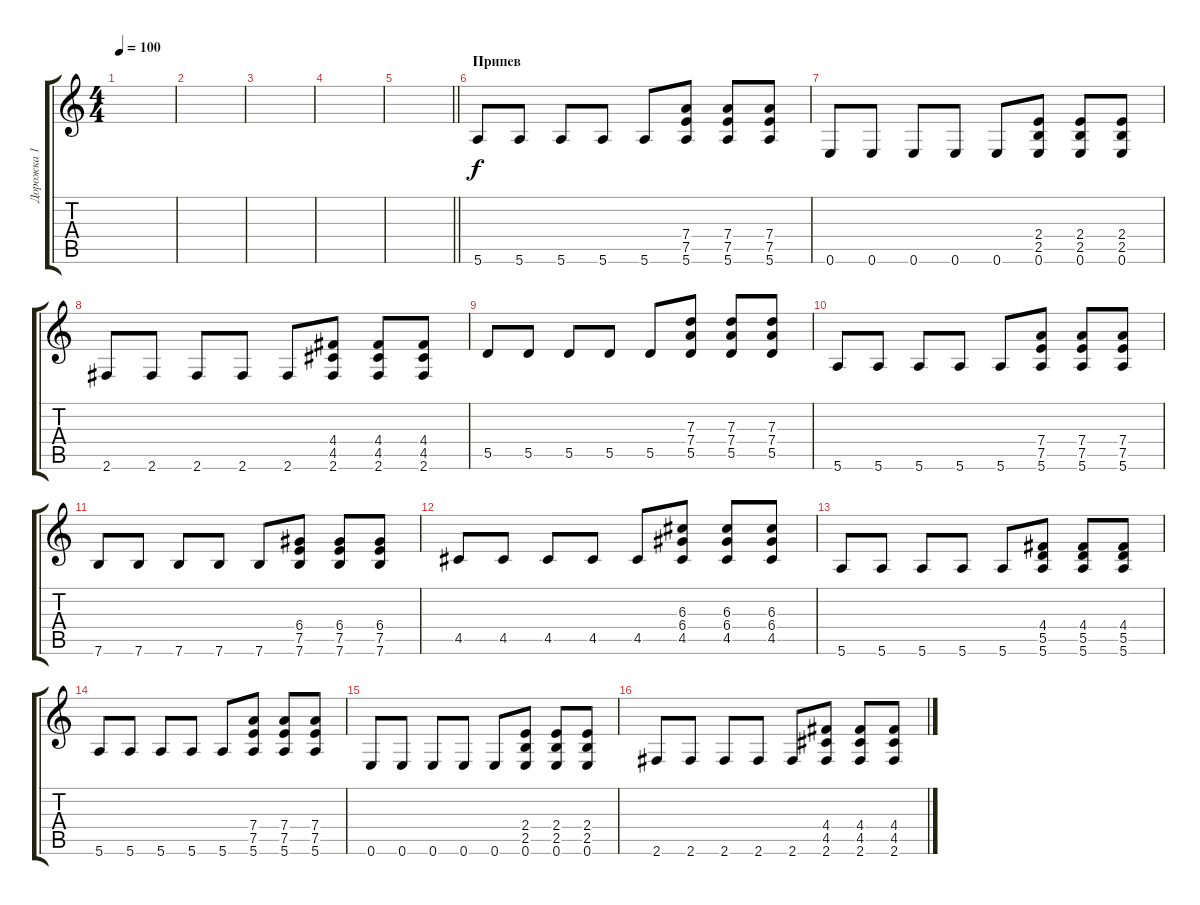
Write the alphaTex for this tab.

\track ("Дорожка 1" "Дорожка 1") {instrument distortionguitar}
\staff {score tabs}
\tuning (E4 B3 G3 D3 A2 E2) {hide}
\ts (4 4)
\tempo 100
\clef g2
\ks c
|
|
|
|
\barLineRight lightlight
|
\section ("" "Припев")
5.6.8 5.6.8 5.6.8 5.6.8 5.6.8 (7.4 7.5 5.6).8 (7.4 7.5 5.6).8 (7.4 7.5 5.6).8 |
0.6.8 0.6.8 0.6.8 0.6.8 0.6.8 (2.4 2.5 0.6).8 (2.4 2.5 0.6).8 (2.4 2.5 0.6).8 |
2.6.8 2.6.8 2.6.8 2.6.8 2.6.8 (4.4 4.5 2.6).8 (4.4 4.5 2.6).8 (4.4 4.5 2.6).8 |
5.5.8 5.5.8 5.5.8 5.5.8 5.5.8 (7.3 7.4 5.5).8 (7.3 7.4 5.5).8 (7.3 7.4 5.5).8 |
5.6.8 5.6.8 5.6.8 5.6.8 5.6.8 (7.4 7.5 5.6).8 (7.4 7.5 5.6).8 (7.4 7.5 5.6).8 |
7.6.8 7.6.8 7.6.8 7.6.8 7.6.8 (6.4 7.5 7.6).8 (6.4 7.5 7.6).8 (6.4 7.5 7.6).8 |
4.5.8 4.5.8 4.5.8 4.5.8 4.5.8 (6.3 6.4 4.5).8 (6.3 6.4 4.5).8 (6.3 6.4 4.5).8 |
5.6.8 5.6.8 5.6.8 5.6.8 5.6.8 (4.4 5.5 5.6).8 (4.4 5.5 5.6).8 (4.4 5.5 5.6).8 |
5.6.8 5.6.8 5.6.8 5.6.8 5.6.8 (7.4 7.5 5.6).8 (7.4 7.5 5.6).8 (7.4 7.5 5.6).8 |
0.6.8 0.6.8 0.6.8 0.6.8 0.6.8 (2.4 2.5 0.6).8 (2.4 2.5 0.6).8 (2.4 2.5 0.6).8 |
2.6.8 2.6.8 2.6.8 2.6.8 2.6.8 (4.4 4.5 2.6).8 (4.4 4.5 2.6).8 (4.4 4.5 2.6).8
